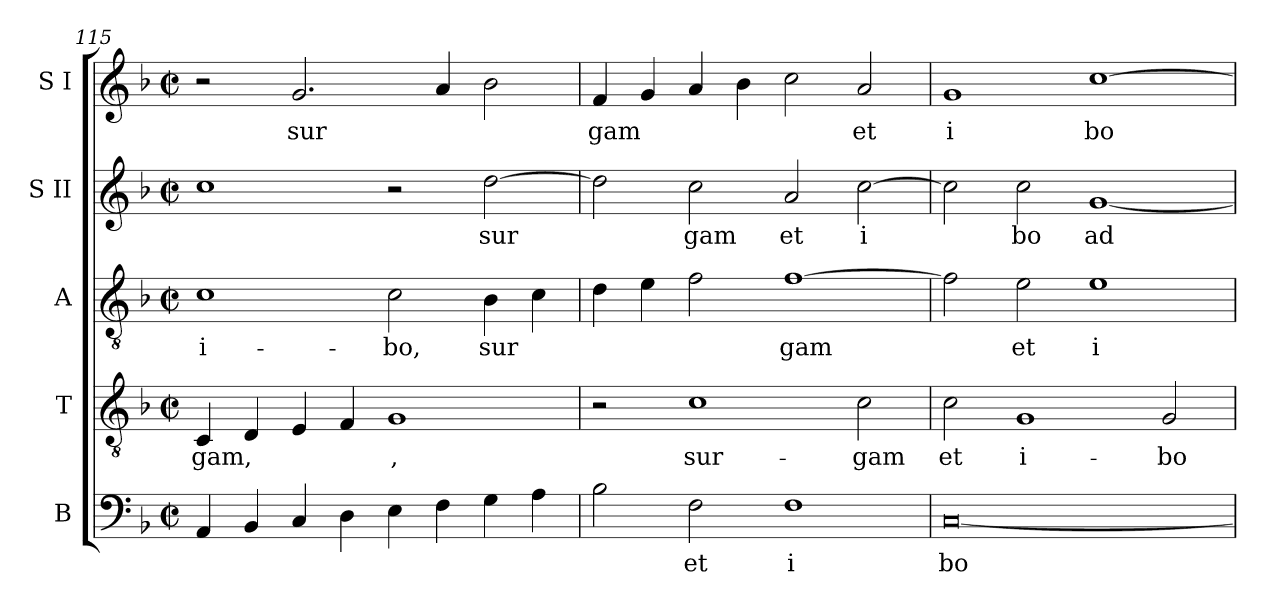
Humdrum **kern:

**kern	**text	**kern	**text	**kern	**text	**kern	**text	**kern	**text
*part5	*part5	*part4	*part4	*part3	*part3	*part2	*part2	*part1	*part1
*staff5	*staff5	*staff4	*staff4	*staff3	*staff3	*staff2	*staff2	*staff1	*staff1
*I"B	*	*I"T	*	*I"A	*	*I"S II	*	*I"S I	*
!!LO:LB:g=z
*clefF4	*	*clefGv2	*	*clefGv2	*	*clefG2	*	*clefG2	*
*k[b-]	*	*k[b-]	*	*k[b-]	*	*k[b-]	*	*k[b-]	*
*F:	*	*F:	*	*F:	*	*F:	*	*F:	*
*M2/2	*	*M2/2	*	*M2/2	*	*M2/2	*	*M2/2	*
*met(c|)	*	*met(c|)	*	*met(c|)	*	*met(c|)	*	*met(c|)	*
=115	=115	=115	=115	=115	=115	=115	=115	=115	=115
!	!LO:LY:b:cj	!	!LO:LY:b:cj	!	!LO:LY:b:cj	!	!LO:LY:b:cj	!	!
4AA/	.	4C/	gam,	1c	i-	1cc	.	2r	.
!	!LO:LY:b:cj	!	!LO:LY:b:cj	!	!	!	!	!	!
4BB-/	.	4D/	.	.	.	.	.	.	.
!	!LO:LY:b:cj	!	!LO:LY:b:cj	!	!	!	!	!	!LO:LY:b:cj
4C/	.	4E/	.	.	.	.	.	2.g/	sur
!	!LO:LY:b:cj	!	!LO:LY:b:cj	!	!	!	!	!	!
4D\	.	4F/	.	.	.	.	.	.	.
!	!LO:LY:b:cj	!	!LO:LY:b:cj	!	!LO:LY:b:cj	!	!	!	!
4E\	.	1G	,	2c\	-bo,	2r	.	.	.
!	!LO:LY:b:cj	!	!	!	!	!	!	!	!LO:LY:b:cj
4F\	.	.	.	.	.	.	.	4a/	.
!	!LO:LY:b:cj	!	!	!	!LO:LY:b:cj	!	!LO:LY:b:cj	!	!LO:LY:b:cj
4G\	.	.	.	4B-\	sur-	[>2dd\	sur	2b-\	.
!	!LO:LY:b:cj	!	!	!	!LO:LY:b:cj	!	!	!	!
4A\	.	.	.	4c\	--	.	.	.	.
=116	=116	=116	=116	=116	=116	=116	=116	=116	=116
!	!LO:LY:b:cj	!	!	!	!LO:LY:b:cj	!	!LO:LY:b:cj	!	!LO:LY:b:cj
2B-\	.	2r	.	4d\	--	2dd\]	.	4f/	gam
!	!	!	!	!	!LO:LY:b:cj	!	!	!	!LO:LY:b:cj
.	.	.	.	4e\	--	.	.	4g/	.
!	!LO:LY:b:cj	!	!LO:LY:b:cj	!	!LO:LY:b:cj	!	!LO:LY:b:cj	!	!LO:LY:b:cj
2F\	et	1c	sur-	2f\	--	2cc\	gam	4a/	.
!	!	!	!	!	!	!	!	!	!LO:LY:b:cj
.	.	.	.	.	.	.	.	4b-\	.
!	!LO:LY:b:cj	!	!	!	!LO:LY:b:cj	!	!LO:LY:b:cj	!	!LO:LY:b:cj
1F	i	.	.	[>1f	-gam	2a/	et	2cc\	.
!	!	!	!LO:LY:b:cj	!	!	!	!LO:LY:b:cj	!	!LO:LY:b:cj
.	.	2c\	-gam	.	.	[>2cc\	i	2a/	et
=117	=117	=117	=117	=117	=117	=117	=117	=117	=117
!	!LO:LY:b:cj	!	!LO:LY:b:cj	!	!LO:LY:b:cj	!	!LO:LY:b:cj	!	!LO:LY:b:cj
[<0C	bo	2c\	et	2f\]	.	2cc\]	.	1g	i
!	!	!	!LO:LY:b:cj	!	!LO:LY:b:cj	!	!LO:LY:b:cj	!	!
.	.	1G	i-	2e\	et	2cc\	bo	.	.
!	!	!	!	!	!LO:LY:b:cj	!	!LO:LY:b:cj	!	!LO:LY:b:cj
.	.	.	.	1e	i-	[<1g	ad	[>1cc	bo
!	!	!	!LO:LY:b:cj	!	!	!	!	!	!
.	.	2G/	-bo	.	.	.	.	.	.
=	=	=	=	=	=	=	=	=	=
*-	*-	*-	*-	*-	*-	*-	*-	*-	*-
